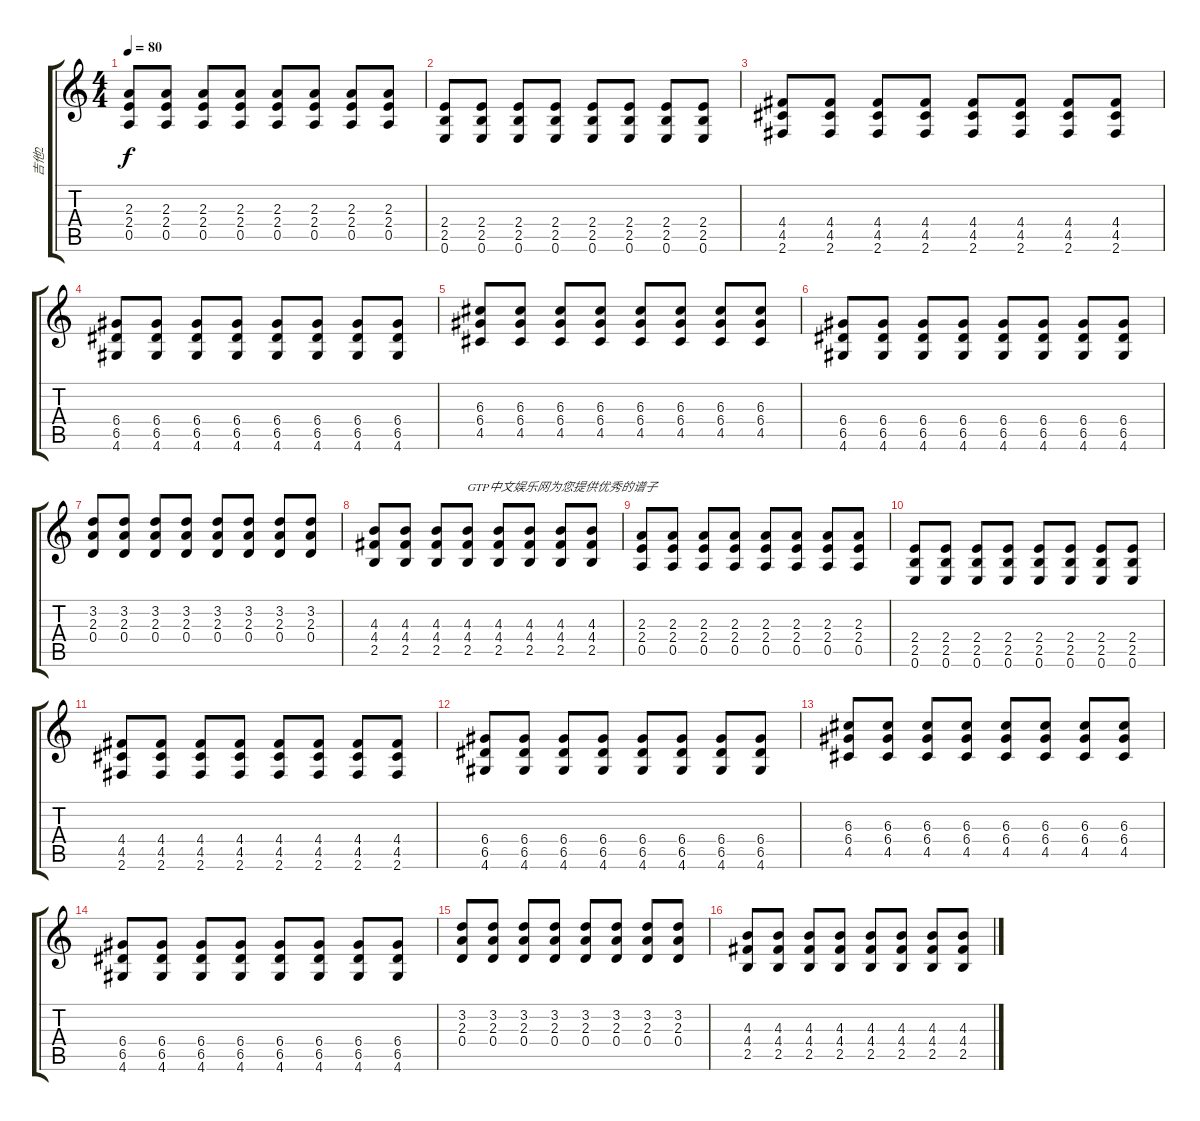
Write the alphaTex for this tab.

\track ("吉他2" "吉他2") {instrument overdrivenguitar}
\staff {score tabs}
\tuning (E4 B3 G3 D3 A2 E2) {hide}
\ts (4 4)
\tempo 80
\clef g2
\ks c
(2.3 2.4 0.5).8{dy f} (2.3 2.4 0.5).8 (2.3 2.4 0.5).8 (2.3 2.4 0.5).8 (2.3 2.4 0.5).8 (2.3 2.4 0.5).8 (2.3 2.4 0.5).8 (2.3 2.4 0.5).8 |
(2.4 2.5 0.6).8 (2.4 2.5 0.6).8 (2.4 2.5 0.6).8 (2.4 2.5 0.6).8 (2.4 2.5 0.6).8 (2.4 2.5 0.6).8 (2.4 2.5 0.6).8 (2.4 2.5 0.6).8 |
(4.4 4.5 2.6).8 (4.4 4.5 2.6).8 (4.4 4.5 2.6).8 (4.4 4.5 2.6).8 (4.4 4.5 2.6).8 (4.4 4.5 2.6).8 (4.4 4.5 2.6).8 (4.4 4.5 2.6).8 |
(6.4 6.5 4.6).8 (6.4 6.5 4.6).8 (6.4 6.5 4.6).8 (6.4 6.5 4.6).8 (6.4 6.5 4.6).8 (6.4 6.5 4.6).8 (6.4 6.5 4.6).8 (6.4 6.5 4.6).8 |
(6.3 6.4 4.5).8 (6.3 6.4 4.5).8 (6.3 6.4 4.5).8 (6.3 6.4 4.5).8 (6.3 6.4 4.5).8 (6.3 6.4 4.5).8 (6.3 6.4 4.5).8 (6.3 6.4 4.5).8 |
(6.4 6.5 4.6).8 (6.4 6.5 4.6).8 (6.4 6.5 4.6).8 (6.4 6.5 4.6).8 (6.4 6.5 4.6).8 (6.4 6.5 4.6).8 (6.4 6.5 4.6).8 (6.4 6.5 4.6).8 |
(3.2 2.3 0.4).8 (3.2 2.3 0.4).8 (3.2 2.3 0.4).8 (3.2 2.3 0.4).8 (3.2 2.3 0.4).8 (3.2 2.3 0.4).8 (3.2 2.3 0.4).8 (3.2 2.3 0.4).8 |
(4.3 4.4 2.5).8 (4.3 4.4 2.5).8 (4.3 4.4 2.5).8 (4.3 4.4 2.5).8{txt "GTP中文娱乐网为您提供优秀的谱子"} (4.3 4.4 2.5).8 (4.3 4.4 2.5).8 (4.3 4.4 2.5).8 (4.3 4.4 2.5).8 |
(2.3 2.4 0.5).8 (2.3 2.4 0.5).8 (2.3 2.4 0.5).8 (2.3 2.4 0.5).8 (2.3 2.4 0.5).8 (2.3 2.4 0.5).8 (2.3 2.4 0.5).8 (2.3 2.4 0.5).8 |
(2.4 2.5 0.6).8 (2.4 2.5 0.6).8 (2.4 2.5 0.6).8 (2.4 2.5 0.6).8 (2.4 2.5 0.6).8 (2.4 2.5 0.6).8 (2.4 2.5 0.6).8 (2.4 2.5 0.6).8 |
(4.4 4.5 2.6).8 (4.4 4.5 2.6).8 (4.4 4.5 2.6).8 (4.4 4.5 2.6).8 (4.4 4.5 2.6).8 (4.4 4.5 2.6).8 (4.4 4.5 2.6).8 (4.4 4.5 2.6).8 |
(6.4 6.5 4.6).8 (6.4 6.5 4.6).8 (6.4 6.5 4.6).8 (6.4 6.5 4.6).8 (6.4 6.5 4.6).8 (6.4 6.5 4.6).8 (6.4 6.5 4.6).8 (6.4 6.5 4.6).8 |
(6.3 6.4 4.5).8 (6.3 6.4 4.5).8 (6.3 6.4 4.5).8 (6.3 6.4 4.5).8 (6.3 6.4 4.5).8 (6.3 6.4 4.5).8 (6.3 6.4 4.5).8 (6.3 6.4 4.5).8 |
(6.4 6.5 4.6).8 (6.4 6.5 4.6).8 (6.4 6.5 4.6).8 (6.4 6.5 4.6).8 (6.4 6.5 4.6).8 (6.4 6.5 4.6).8 (6.4 6.5 4.6).8 (6.4 6.5 4.6).8 |
(3.2 2.3 0.4).8 (3.2 2.3 0.4).8 (3.2 2.3 0.4).8 (3.2 2.3 0.4).8 (3.2 2.3 0.4).8 (3.2 2.3 0.4).8 (3.2 2.3 0.4).8 (3.2 2.3 0.4).8 |
(4.3 4.4 2.5).8 (4.3 4.4 2.5).8 (4.3 4.4 2.5).8 (4.3 4.4 2.5).8 (4.3 4.4 2.5).8 (4.3 4.4 2.5).8 (4.3 4.4 2.5).8 (4.3 4.4 2.5).8
